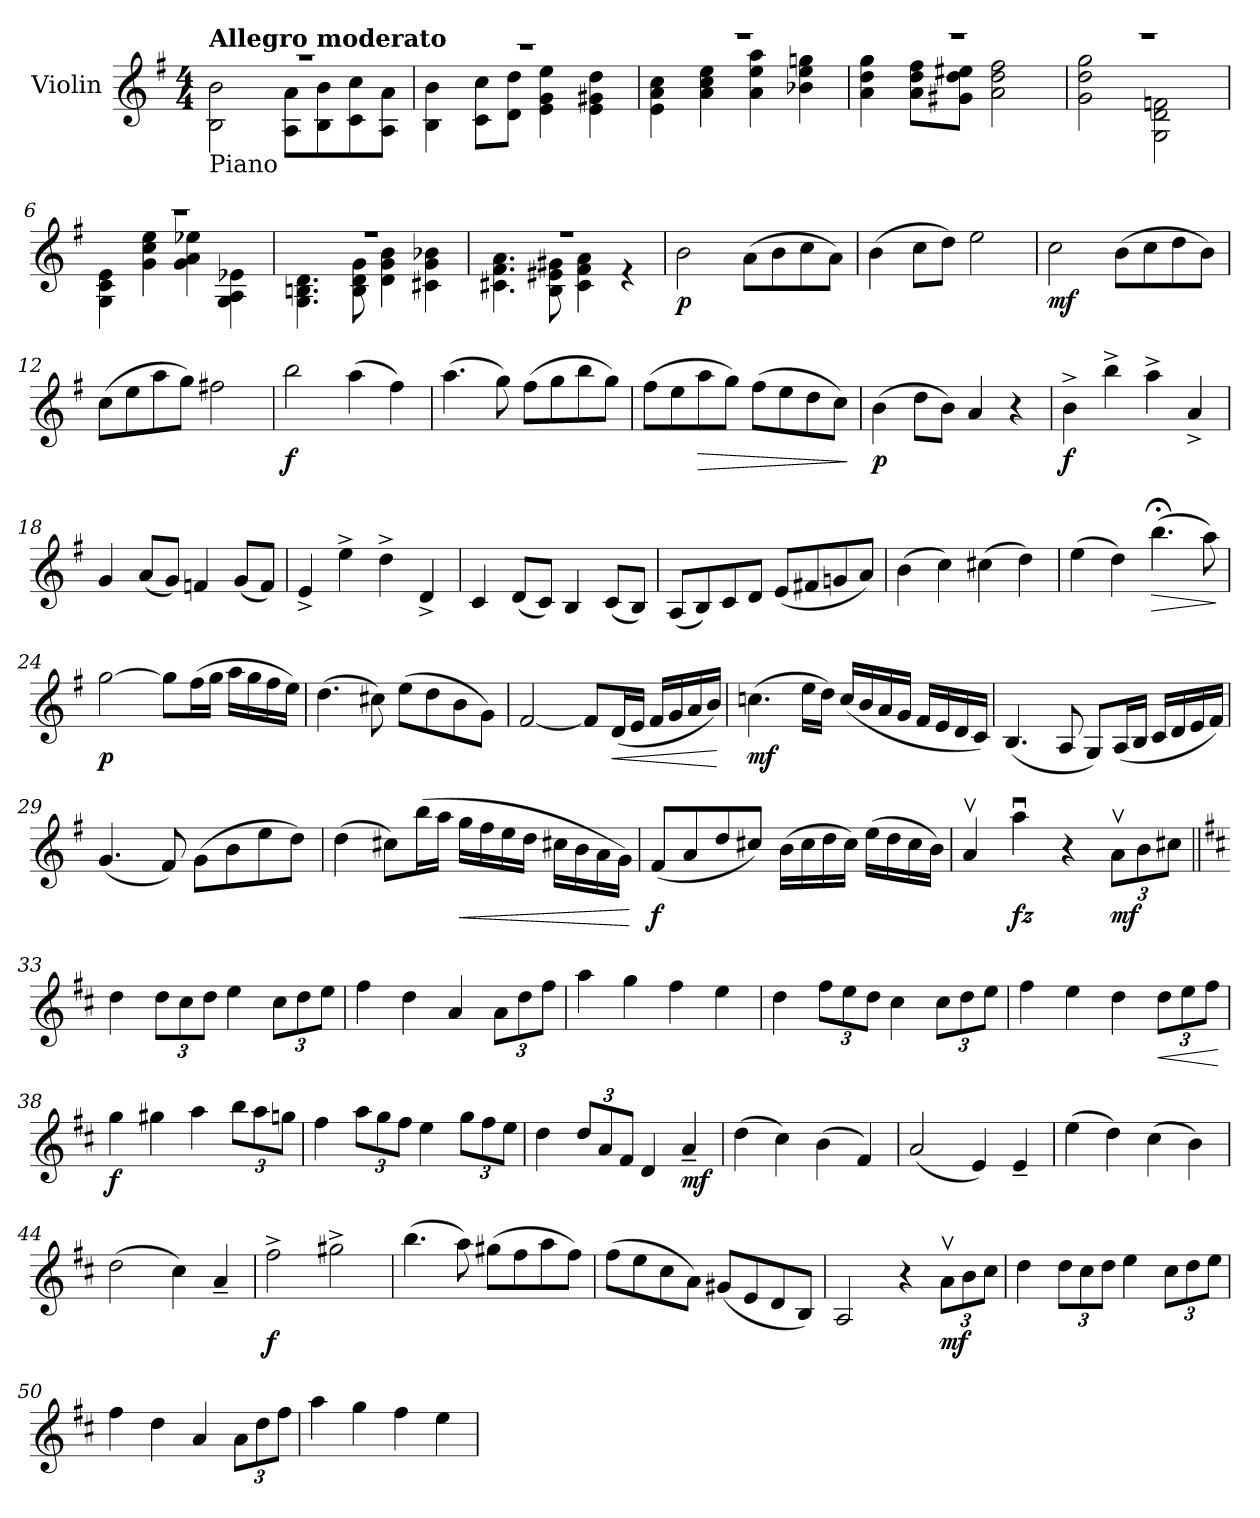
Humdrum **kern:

**kern	**dynam
*part1	*part1
*staff1	*staff1
*I"Violin	*
*I'Vln.	*
*clefG2	*
*k[f#]	*
*M4/4	*
=1	=1
*^	*
!LO:TX:a:B:t=Allegro moderato	!	!
!LO:TX:b:t=Piano	!	!
1r	2B\ 2b\	.
.	8A\ 8a\L	.
.	8B\ 8b\	.
.	8c\ 8cc\	.
.	8A\ 8a\J	.
=2	=2	=2
1r	4B\ 4b\	.
.	8c\ 8cc\L	.
.	8d\ 8dd\J	.
.	4e\ 4g\ 4ee\	.
.	4e\ 4g#X\ 4dd\	.
=3	=3	=3
1r	4e\ 4a\ 4cc\	.
.	4a\ 4cc\ 4ee\	.
.	4a\ 4ee\ 4aa\	.
.	4b-X\ 4ee\ 4ggn\	.
=4	=4	=4
1r	4a\ 4dd\ 4gg\	.
.	8a\ 8dd\ 8ff#\L	.
.	8g#X\ 8dd\ 8ee#X\J	.
.	2a\ 2dd\ 2ff#\	.
=5	=5	=5
1r	2g\ 2dd\ 2gg\	.
.	2G\ 2d\ 2fn\	.
=6	=6	=6
1r	4G\ 4c\ 4e\	.
.	4g\ 4cc\ 4ee\	.
.	4g\ 4a\ 4ee-X\	.
.	4G\ 4A\ 4e-X\	.
!!LO:LB:g=z	!!
=7	=7	=7
1r	4.G\ 4.Bn\ 4.d\	.
.	8B\ 8d\ 8g\	.
.	4d\ 4g\ 4b\	.
.	4c#X\ 4g\ 4b-X\	.
=8	=8	=8
1r	4.c#X\ 4.f#\ 4.a\	.
.	8B\ 8e#X\ 8g#X\	.
.	4c#\ 4f#\ 4a\	.
.	4r	.
=9	=9	=9
!LO:TX:a:t=Solo.	!	!
!	!	!LO:DY:b
*v	*v	*
2b\	p
(8a\L	.
8b\	.
8cc\	.
8a\J)	.
=10	=10
(4b\	.
8cc\L	.
8dd\J)	.
2ee\	.
=11	=11
!	!LO:DY:b
2cc\	mf
(8b\L	.
8cc\	.
8dd\	.
8b\J)	.
=12	=12
(8cc\L	.
8ee\	.
8aa\	.
8gg\J)	.
2ff#X\	.
!!LO:LB:g=z
=13	=13
!	!LO:DY:b
2bb\	f
(4aa\	.
4ff#\)	.
=14	=14
(4.aa\	.
8gg\)	.
(8ff#\L	.
8gg\	.
8bb\	.
8gg\J)	.
=15	=15
(8ff#\L	.
8ee\	.
!	!LO:HP:b
8aa\	>
8gg\J)	.
(8ff#\L	.
8ee\	.
8dd\	.
8cc\J)	.
.	]
=16	=16
!	!LO:DY:b
(4b\	p
8dd\L	.
8b\J)	.
4a/	.
4r	.
=17	=17
!	!LO:DY:b
4b^\	f
4bb^\	.
4aa^\	.
4a^/	.
=18	=18
4g/	.
(8a/L	.
8g/J)	.
4fn/	.
(8g/L	.
8f/J)	.
!!LO:LB:g=z
=19	=19
4e^/	.
4ee^\	.
4dd^\	.
4d^/	.
=20	=20
4c/	.
(8d/L	.
8c/J)	.
4B/	.
(8c/L	.
8B/J)	.
=21	=21
(8A/L	.
8B/)	.
8c/	.
8d/J	.
(8e/L	.
8f#X/	.
8gn/	.
8a/J)	.
=22	=22
(4b\	.
4cc\)	.
(4cc#X\	.
4dd\)	.
=23	=23
(4ee\	.
4dd\)	.
!	!LO:HP:b
(4.bb;<\	>
8aa\)	.
.	]
!!LO:LB:g=z
=24	=24
!	!LO:DY:b
[2gg\	p
8gg\L]	.
(16ff#\L	.
16gg\JJ	.
16aa\LL	.
16gg\	.
16ff#\	.
16ee\JJ)	.
=25	=25
(4.dd\	.
8cc#X\)	.
(8ee\L	.
8dd\	.
8b\	.
8g\J)	.
=26	=26
[2f#/	.
8f#/L]	.
!	!LO:HP:b
(16d/L	<
16e/JJ	.
16f#/LL	.
16g/	.
16a/	.
16b/JJ)	.
.	[
=27	=27
!	!LO:DY:b
(4.ccn\	mf
16ee\LL	.
16dd\JJ)	.
(16cc/LL	.
16b/	.
16a/	.
16g/JJ	.
16f#/LL	.
16e/	.
16d/	.
16c/JJ)	.
!!LO:LB:g=z
=28	=28
(4.B/	.
8A/	.
8G/L)	.
(16A/L	.
16B/JJ	.
16c/LL	.
16d/	.
16e/	.
16f#/JJ)	.
=29	=29
(4.g/	.
8f#/)	.
(8g\L	.
8b\	.
8ee\	.
8dd\J)	.
!!LO:LB:g=z
=30	=30
(4dd\	.
8cc#X\L)	.
(16bb\L	.
16aa\JJ	.
!	!LO:HP:b
16gg\LL	<
16ff#\	.
16ee\	.
16dd\JJ	.
16cc#X\LL	.
16b\	.
16a\	.
16g\JJ)	.
.	[
=31	=31
!	!LO:DY:b
(8f#/L	f
8a/	.
8dd/	.
8cc#X/J)	.
(16b\LL	.
16cc#\	.
16dd\	.
16cc#\JJ)	.
(16ee\LL	.
16dd\	.
16cc#\	.
16b\JJ)	.
=32	=32
4av/	.
!	!LO:DY:b
4aau\	fz
4r	.
*Xbrackettup	*
!	!LO:DY:b
12av\L	mf
12b\	.
12cc#X\J	.
!!LO:PB:g=z
=33||	=33||
*k[f#c#]	*
4dd\	.
12dd\L	.
12cc#\	.
12dd\J	.
4ee\	.
12cc#\L	.
12dd\	.
12ee\J	.
=34	=34
4ff#\	.
4dd\	.
4a/	.
12a\L	.
12dd\	.
12ff#\J	.
=35	=35
4aa\	.
4gg\	.
4ff#\	.
4ee\	.
=36	=36
4dd\	.
12ff#\L	.
12ee\	.
12dd\J	.
4cc#\	.
12cc#\L	.
12dd\	.
12ee\J	.
=37	=37
4ff#\	.
4ee\	.
4dd\	.
!	!LO:HP:b
12dd\L	<
12ee\	.
12ff#\J	.
.	[
!!LO:LB:g=z
=38	=38
!	!LO:DY:b
4gg\	f
4gg#X\	.
4aa\	.
12bb\L	.
12aa\	.
12ggn\J	.
=39	=39
4ff#\	.
12aa\L	.
12gg\	.
12ff#\J	.
4ee\	.
12gg\L	.
12ff#\	.
12ee\J	.
=40	=40
4dd\	.
*brackettup	*
12dd/L	.
12a/	.
12f#/J	.
4d/	.
!	!LO:DY:b
4a~/	mf
=41	=41
(4dd\	.
4cc#\)	.
(4b\	.
4f#/)	.
=42	=42
(2a/	.
4e/)	.
4e~/	.
!!LO:LB:g=z
=43	=43
(4ee\	.
4dd\)	.
(4cc#\	.
4b\)	.
=44	=44
(2dd\	.
4cc#\)	.
4a~/	.
=45	=45
!	!LO:DY:b
2ff#^\	f
2gg#X^\	.
=46	=46
(4.bb\	.
8aa\)	.
(8gg#X\L	.
8ff#\	.
8aa\	.
8ff#\J)	.
=47	=47
(8ff#\L	.
8ee\	.
8cc#\	.
8a\J)	.
!	!LO:DY:b
(8g#X/L	other-dynamics
8e/	.
8d/	.
8B/J)	.
!!LO:LB:g=z
=48	=48
2A/	.
!	!LO:DY:b
4r	other-dynamics
!	!LO:DY:b
12av\L	mf
12b\	.
12cc#\J	.
=49	=49
4dd\	.
*Xbrackettup	*
12dd\L	.
12cc#\	.
12dd\J	.
4ee\	.
12cc#\L	.
12dd\	.
12ee\J	.
=50	=50
4ff#\	.
4dd\	.
4a/	.
12a\L	.
12dd\	.
12ff#\J	.
=51	=51
4aa\	.
4gg\	.
4ff#\	.
4ee\	.
=	=
*-	*-
